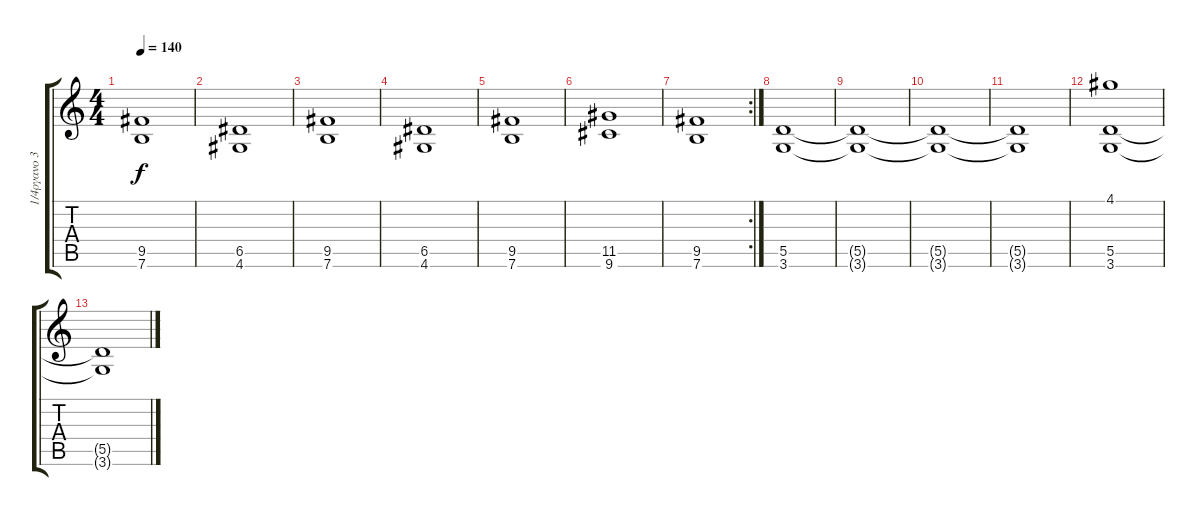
\track ("1/4ργανο 3" "1/4ργανο 3") {instrument distortionguitar}
\staff {score tabs}
\tuning (E4 B3 G3 D3 A2 E2) {hide}
\ts (4 4)
\tempo 140
\clef g2
\ks c
(9.5 7.6).1{dy f} |
(6.5 4.6).1 |
(9.5 7.6).1 |
(6.5 4.6).1 |
(9.5 7.6).1 |
(11.5 9.6).1 |
\rc 2
(9.5 7.6).1 |
(5.5 3.6).1 |
(5.5{t} 3.6{t}).1 |
(5.5{t} 3.6{t}).1 |
(5.5{t} 3.6{t}).1 |
(4.1 5.5 3.6).1{instrument tubularbells} |
(5.5{t} 3.6{t}).1
